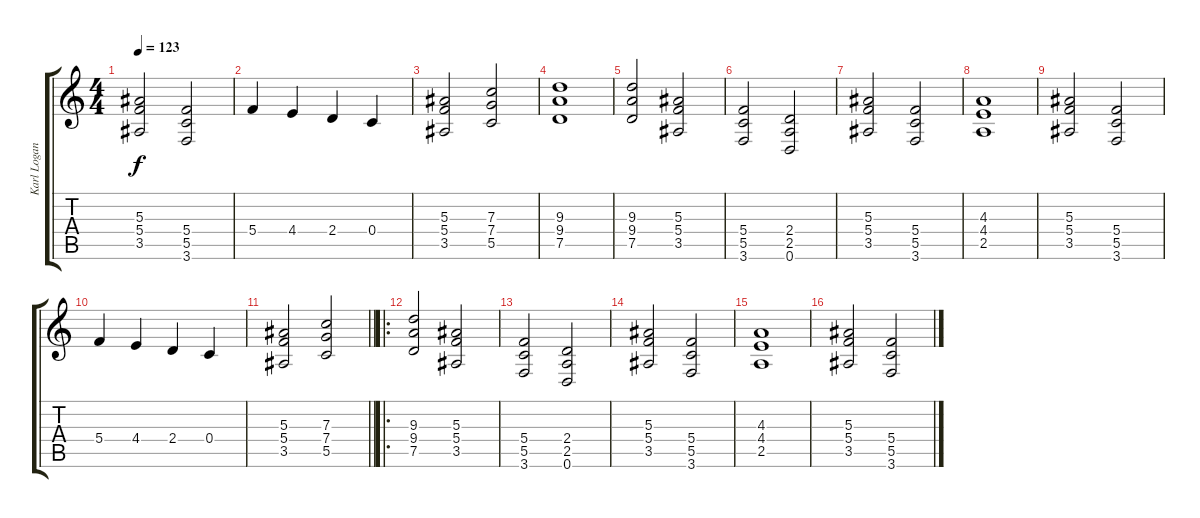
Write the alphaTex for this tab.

\track ("Karl Logan" "Karl Logan") {instrument distortionguitar}
\staff {score tabs}
\tuning (D4 A3 F3 C3 G2 D2) {hide}
\ts (4 4)
\tempo 123
\clef g2
\ks c
(5.3 5.4 3.5).2{dy f} (5.4 5.5 3.6).2 |
5.4.4 4.4.4 2.4.4 0.4.4 |
(5.3 5.4 3.5).2 (7.3 7.4 5.5).2 |
(9.3 9.4 7.5).1 |
(9.3 9.4 7.5).2 (5.3 5.4 3.5).2 |
(5.4 5.5 3.6).2 (2.4 2.5 0.6).2 |
(5.3 5.4 3.5).2 (5.4 5.5 3.6).2 |
(4.3 4.4 2.5).1 |
(5.3 5.4 3.5).2 (5.4 5.5 3.6).2 |
5.4.4 4.4.4 2.4.4 0.4.4 |
\barLineRight lightlight
(5.3 5.4 3.5).2 (7.3 7.4 5.5).2 |
\ro
(9.3 9.4 7.5).2 (5.3 5.4 3.5).2 |
(5.4 5.5 3.6).2 (2.4 2.5 0.6).2 |
(5.3 5.4 3.5).2 (5.4 5.5 3.6).2 |
(4.3 4.4 2.5).1 |
(5.3 5.4 3.5).2 (5.4 5.5 3.6).2
